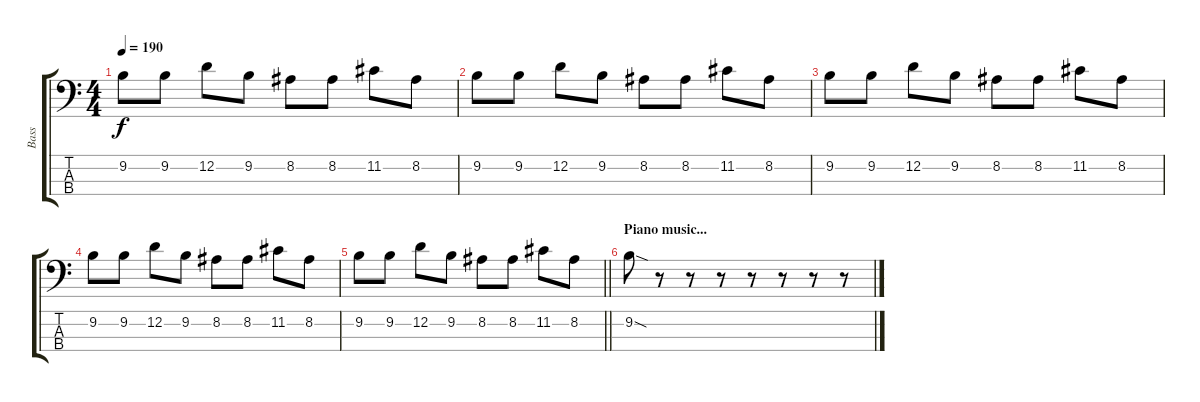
\track ("Bass" "Bass") {instrument electricbassfinger}
\staff {score tabs}
\tuning (G2 D2 A1 E1) {hide}
\ts (4 4)
\tempo 190
\clef f4
\ks c
9.2.8{dy f} 9.2.8 12.2.8 9.2.8 8.2.8 8.2.8 11.2.8 8.2.8 |
9.2.8 9.2.8 12.2.8 9.2.8 8.2.8 8.2.8 11.2.8 8.2.8 |
9.2.8 9.2.8 12.2.8 9.2.8 8.2.8 8.2.8 11.2.8 8.2.8 |
9.2.8 9.2.8 12.2.8 9.2.8 8.2.8 8.2.8 11.2.8 8.2.8 |
\barLineRight lightlight
9.2.8 9.2.8 12.2.8 9.2.8 8.2.8 8.2.8 11.2.8 8.2.8 |
\section ("" "Piano music...")
9.2{sod}.8 r.8 r.8 r.8 r.8 r.8 r.8 r.8
